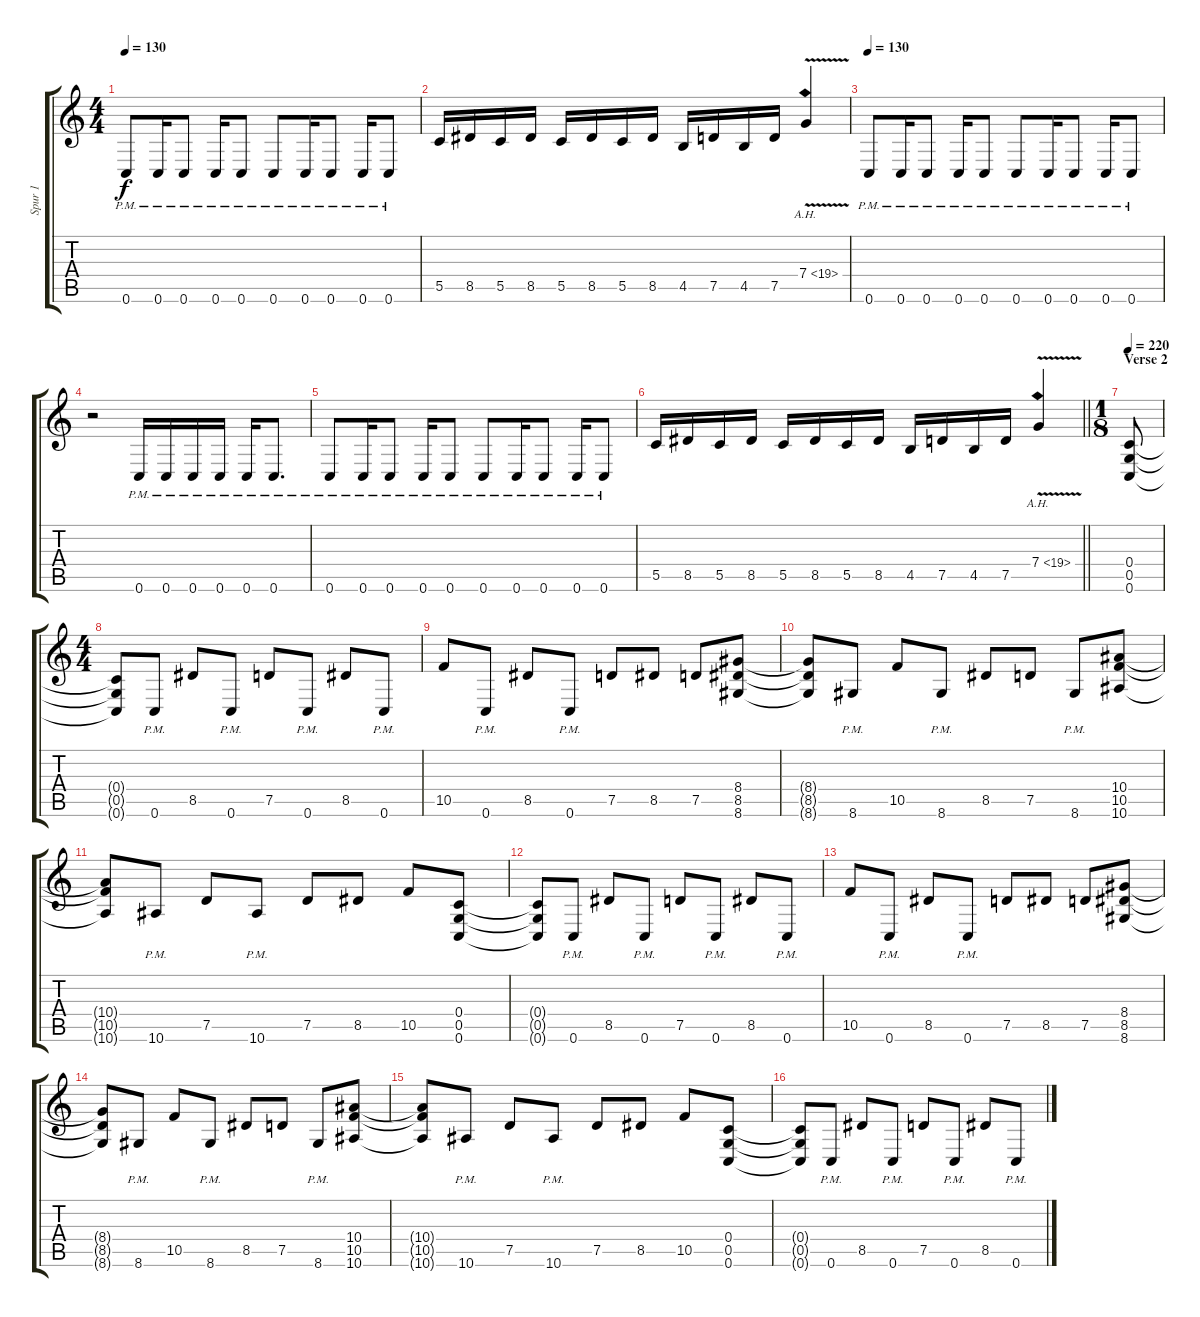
\track ("Spur 1" "Spur 1") {instrument distortionguitar}
\staff {score tabs}
\tuning (D4 A3 F3 C3 G2 C2) {hide}
\ts (4 4)
\tempo 130
\clef g2
\ks c
0.6{pm}.8{dy f} 0.6{pm}.16 0.6{pm}.8 0.6{pm}.16 0.6{pm}.8 0.6{pm}.8 0.6{pm}.16 0.6{pm}.8 0.6{pm}.16 0.6{pm}.8 |
5.5.16 8.5.16 5.5.16 8.5.16 5.5.16 8.5.16 5.5.16 8.5.16 4.5.16 7.5.16 4.5.16 7.5.16 7.4{ah 12 v}.4 |
\tempo 130
0.6{pm}.8 0.6{pm}.16 0.6{pm}.8 0.6{pm}.16 0.6{pm}.8 0.6{pm}.8 0.6{pm}.16 0.6{pm}.8 0.6{pm}.16 0.6{pm}.8 |
r.2 0.6{pm}.16 0.6{pm}.16 0.6{pm}.16 0.6{pm}.16 0.6{pm}.16 0.6{pm}.8{d} |
0.6{pm}.8 0.6{pm}.16 0.6{pm}.8 0.6{pm}.16 0.6{pm}.8 0.6{pm}.8 0.6{pm}.16 0.6{pm}.8 0.6{pm}.16 0.6{pm}.8 |
\barLineRight lightlight
5.5.16 8.5.16 5.5.16 8.5.16 5.5.16 8.5.16 5.5.16 8.5.16 4.5.16 7.5.16 4.5.16 7.5.16 7.4{ah 12 v}.4 |
\ts (1 8)
\section ("" "Verse 2")
\tempo 220
(0.4 0.5 0.6).8 |
\ts (4 4)
(0.4{t} 0.5{t} 0.6{t}).8 0.6{pm}.8 8.5.8 0.6{pm}.8 7.5.8 0.6{pm}.8 8.5.8 0.6{pm}.8 |
10.5.8 0.6{pm}.8 8.5.8 0.6{pm}.8 7.5.8 8.5.8 7.5.8 (8.4 8.5 8.6).8 |
(8.4{t} 8.5{t} 8.6{t}).8 8.6{pm}.8 10.5.8 8.6{pm}.8 8.5.8 7.5.8 8.6{pm}.8 (10.4 10.5 10.6).8 |
(10.4{t} 10.5{t} 10.6{t}).8 10.6{pm}.8 7.5.8 10.6{pm}.8 7.5.8 8.5.8 10.5.8 (0.4 0.5 0.6).8 |
(0.4{t} 0.5{t} 0.6{t}).8 0.6{pm}.8 8.5.8 0.6{pm}.8 7.5.8 0.6{pm}.8 8.5.8 0.6{pm}.8 |
10.5.8 0.6{pm}.8 8.5.8 0.6{pm}.8 7.5.8 8.5.8 7.5.8 (8.4 8.5 8.6).8 |
(8.4{t} 8.5{t} 8.6{t}).8 8.6{pm}.8 10.5.8 8.6{pm}.8 8.5.8 7.5.8 8.6{pm}.8 (10.4 10.5 10.6).8 |
(10.4{t} 10.5{t} 10.6{t}).8 10.6{pm}.8 7.5.8 10.6{pm}.8 7.5.8 8.5.8 10.5.8 (0.4 0.5 0.6).8 |
(0.4{t} 0.5{t} 0.6{t}).8 0.6{pm}.8 8.5.8 0.6{pm}.8 7.5.8 0.6{pm}.8 8.5.8 0.6{pm}.8
